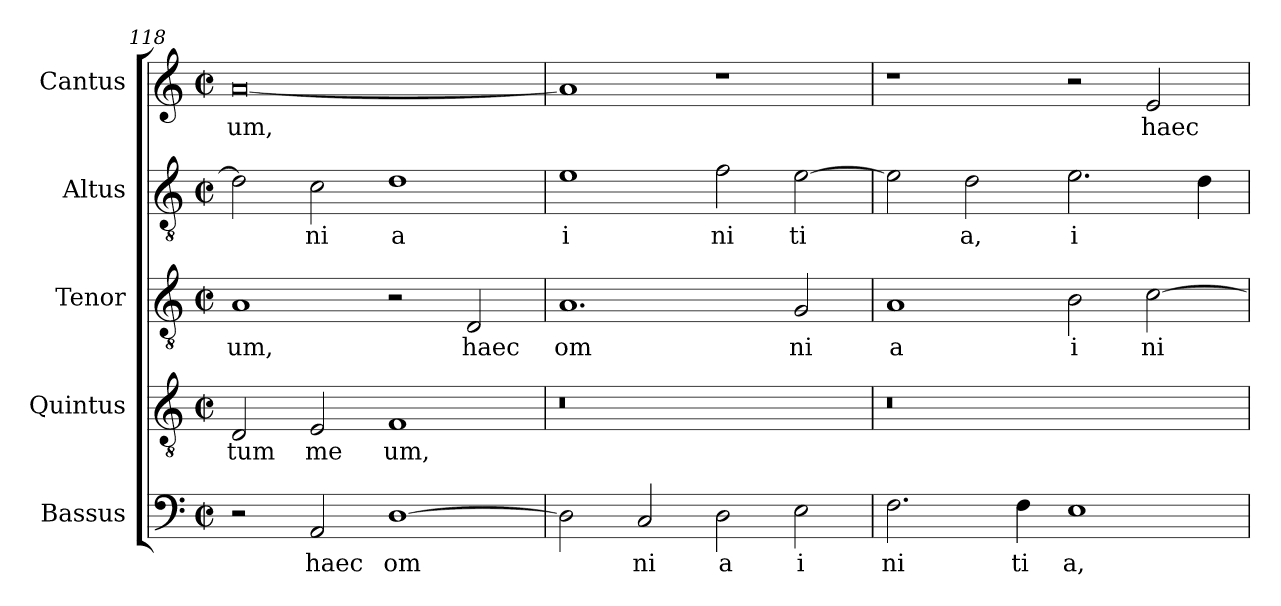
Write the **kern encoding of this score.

**kern	**text	**kern	**text	**kern	**text	**kern	**text	**kern	**text
*part5	*part5	*part4	*part4	*part3	*part3	*part2	*part2	*part1	*part1
*staff5	*staff5	*staff4	*staff4	*staff3	*staff3	*staff2	*staff2	*staff1	*staff1
*I"Bassus	*	*I"Quintus	*	*I"Tenor	*	*I"Altus	*	*I"Cantus	*
*clefF4	*	*clefGv2	*	*clefGv2	*	*clefGv2	*	*clefG2	*
*k[]	*	*k[]	*	*k[]	*	*k[]	*	*k[]	*
*C:	*	*C:	*	*C:	*	*C:	*	*C:	*
*M2/2	*	*M2/2	*	*M2/2	*	*M2/2	*	*M2/2	*
*met(c|)	*	*met(c|)	*	*met(c|)	*	*met(c|)	*	*met(c|)	*
=118	=118	=118	=118	=118	=118	=118	=118	=118	=118
!	!	!	!LO:LY:b:cj	!	!LO:LY:b:cj	!	!LO:LY:b:cj	!	!LO:LY:b:cj
2r	.	2D/	tum	1A	um,	2d\]	.	[<0a	um,
!	!LO:LY:b:cj	!	!LO:LY:b:cj	!	!	!	!LO:LY:b:cj	!	!
2AA/	haec	2E/	me	.	.	2c\	ni	.	.
!	!LO:LY:b:cj	!	!LO:LY:b:cj	!	!	!	!LO:LY:b:cj	!	!
[>1D	om	1F	um,	2r	.	1d	a	.	.
!	!	!	!	!	!LO:LY:b:cj	!	!	!	!
.	.	.	.	2D/	haec	.	.	.	.
=119	=119	=119	=119	=119	=119	=119	=119	=119	=119
!	!LO:LY:b:cj	!	!	!	!LO:LY:b:cj	!	!LO:LY:b:cj	!	!LO:LY:b:cj
2D\]	.	0r	.	1.A	om	1e	i	1a]	.
!	!LO:LY:b:cj	!	!	!	!	!	!	!	!
2C/	ni	.	.	.	.	.	.	.	.
!	!LO:LY:b:cj	!	!	!	!	!	!LO:LY:b:cj	!	!
2D\	a	.	.	.	.	2f\	ni	1r	.
!	!LO:LY:b:cj	!	!	!	!LO:LY:b:cj	!	!LO:LY:b:cj	!	!
2E\	i	.	.	2G/	ni	[>2e\	ti	.	.
=120	=120	=120	=120	=120	=120	=120	=120	=120	=120
!	!LO:LY:b:cj	!	!	!	!LO:LY:b:cj	!	!LO:LY:b:cj	!	!
2.F\	ni	0r	.	1A	a	2e\]	.	1r	.
!	!	!	!	!	!	!	!LO:LY:b:cj	!	!
.	.	.	.	.	.	2d\	a,	.	.
!	!LO:LY:b:cj	!	!	!	!	!	!	!	!
4F\	ti	.	.	.	.	.	.	.	.
!	!LO:LY:b:cj	!	!	!	!LO:LY:b:cj	!	!LO:LY:b:cj	!	!
1E	a,	.	.	2B\	i	2.e\	i	2r	.
!	!	!	!	!	!LO:LY:b:cj	!	!	!	!LO:LY:b:cj
.	.	.	.	[>2c\	ni	.	.	2e/	haec
!	!	!	!	!	!	!	!LO:LY:b:cj	!	!
.	.	.	.	.	.	4d\	.	.	.
=	=	=	=	=	=	=	=	=	=
*-	*-	*-	*-	*-	*-	*-	*-	*-	*-
